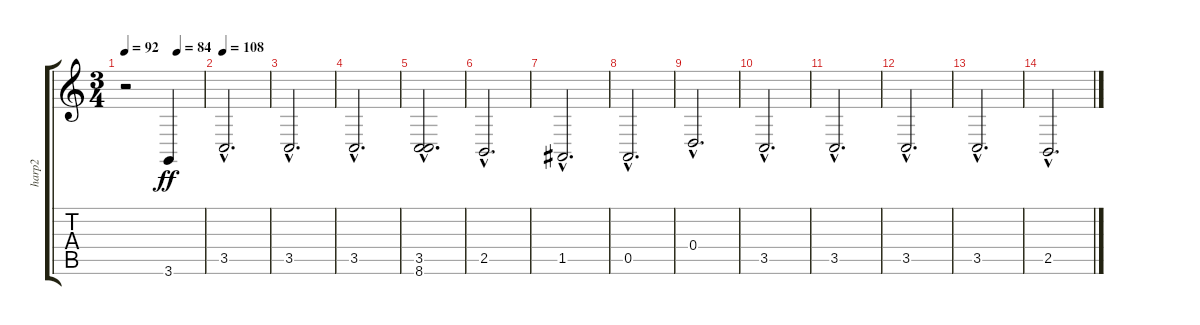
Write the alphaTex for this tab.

\track ("harp2" "harp2") {instrument orchestralharp}
\staff {score tabs}
\tuning (E4 B3 G3 D3 A2 E2) {hide}
\ts (3 4)
\tempo 92
\tempo (84 0.6666666666666666)
\clef g2
\ks c
r.2{dy ff} 3.6.4 |
\tempo 108
3.5{hac}.2{d} |
3.5{hac}.2{d} |
3.5{hac}.2{d} |
(3.5{hac} 8.6{hac}).2{d} |
2.5{hac}.2{d} |
1.5{hac}.2{d} |
0.5{hac}.2{d} |
0.4{hac}.2{d} |
3.5{hac}.2{d} |
3.5{hac}.2{d} |
3.5{hac}.2{d} |
3.5{hac}.2{d} |
2.5{hac}.2{d}
